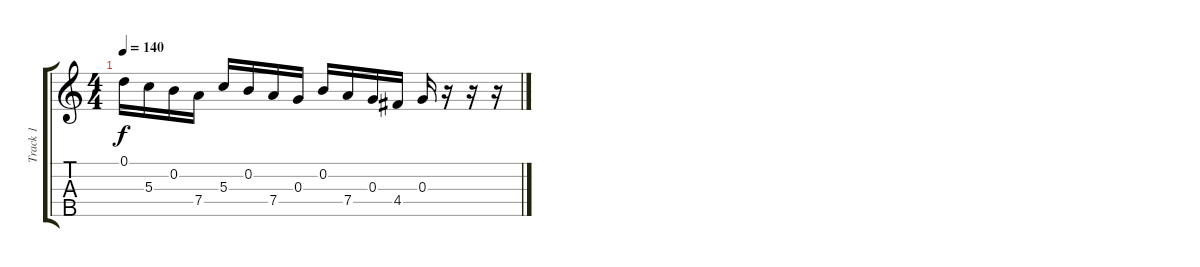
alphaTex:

\track ("Track 1" "Track 1") {instrument banjo}
\staff {score tabs}
\tuning (D4 B3 G3 D3 G4) {hide}
\displaytranspose 12
\ts (4 4)
\tempo 140
\clef g2
\ks c
0.1.16{dy f} 5.3.16 0.2.16 7.4.16 5.3.16 0.2.16 7.4.16 0.3.16 0.2.16 7.4.16 0.3.16 4.4.16 0.3.16 r.16 r.16 r.16
